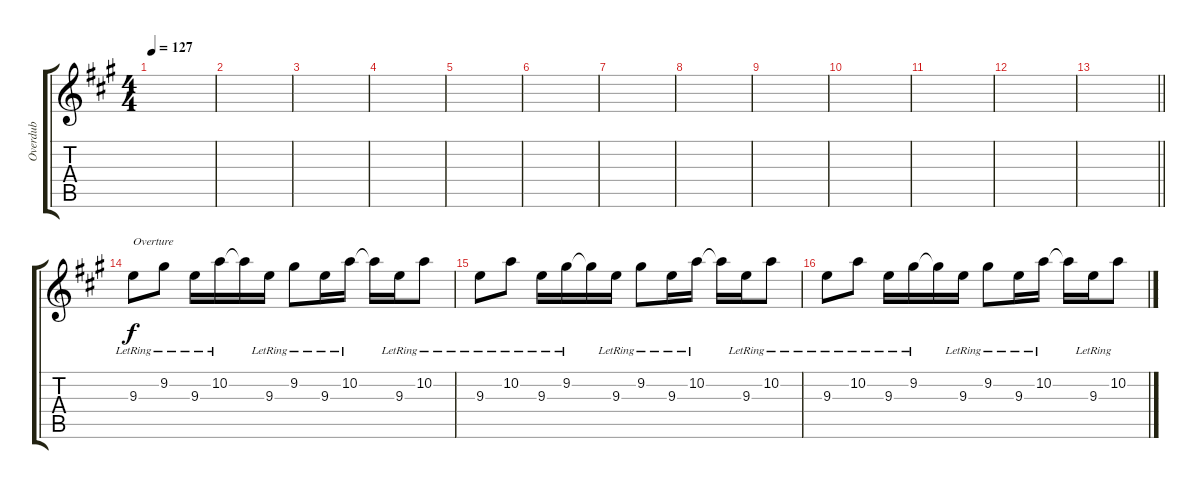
\track ("Overdub" "Overdub") {instrument acousticguitarsteel}
\staff {score tabs}
\tuning (E4 B3 G3 D3 A2 E2) {hide}
\ts (4 4)
\tempo 127
\clef g2
\ks a
|
|
|
|
|
|
|
|
|
|
|
|
\barLineRight lightlight
|
9.3{lr}.8{txt "Overture"} 9.2{lr}.8 9.3{lr}.16 10.2{lr}.16 10.2{t}.16 9.3{lr}.16 9.2{lr}.8 9.3{lr}.16 10.2{lr}.16 10.2{t}.16 9.3{lr}.16 10.2{lr}.8 |
9.3{lr}.8 10.2{lr}.8 9.3{lr}.16 9.2{lr}.16 9.2{t}.16 9.3{lr}.16 9.2{lr}.8 9.3{lr}.16 10.2{lr}.16 10.2{t}.16 9.3{lr}.16 10.2{lr}.8 |
9.3{lr}.8 10.2{lr}.8 9.3{lr}.16 9.2{lr}.16 9.2{t}.16 9.3{lr}.16 9.2{lr}.8 9.3{lr}.16 10.2{lr}.16 10.2{t}.16 9.3{lr}.16 10.2{lr}.8
